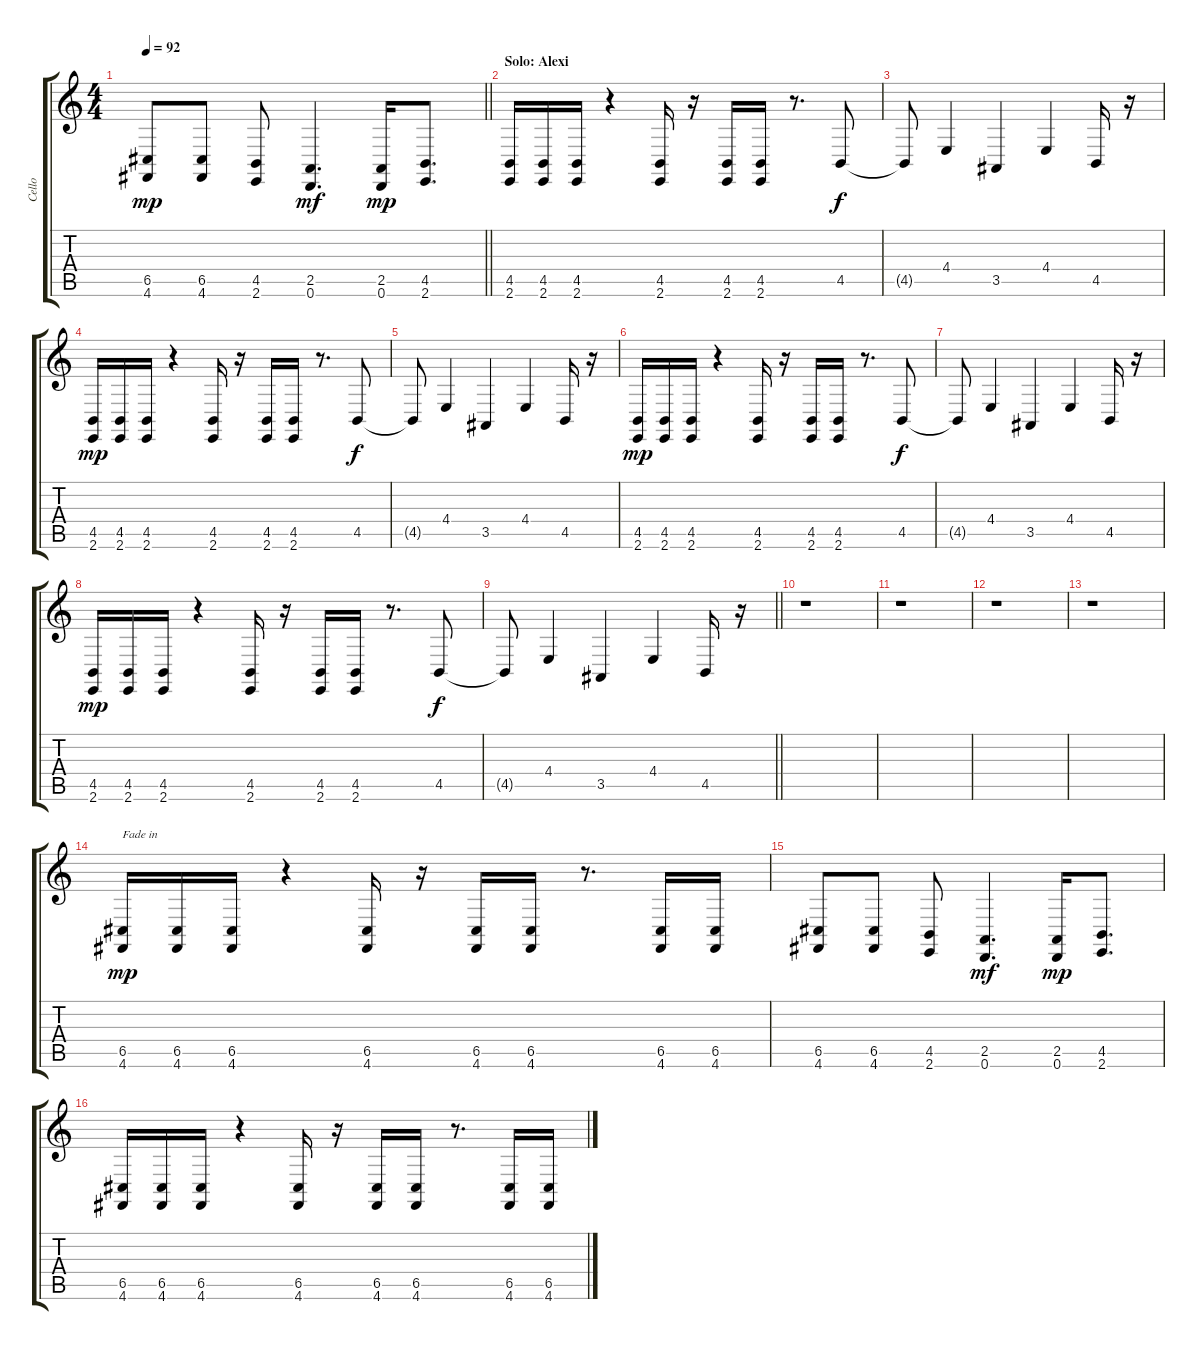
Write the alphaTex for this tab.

\track ("Cello" "Cello") {instrument cello}
\staff {score tabs}
\tuning (D4 A3 F3 C3 G2 D2) {hide}
\ts (4 4)
\tempo 92
\clef g2
\barLineRight lightlight
\ks c
(6.5 4.6).8{dy mp} (6.5 4.6).8 (4.5 2.6).8 (2.5 0.6).4{d dy mf} (2.5 0.6).16{dy mp} (4.5 2.6).8{d} |
\section ("" "Solo: Alexi")
(4.5 2.6).16{volume 12 balance 4 instrument cello} (4.5 2.6).16 (4.5 2.6).16 r.4 (4.5 2.6).16 r.16 (4.5 2.6).16 (4.5 2.6).16 r.8{d} 4.5.8{dy f} |
4.5{t}.8 4.4.4 3.5.4 4.4.4 4.5.16 r.16 |
(4.5 2.6).16{dy mp volume 12 balance 4 instrument cello} (4.5 2.6).16 (4.5 2.6).16 r.4 (4.5 2.6).16 r.16 (4.5 2.6).16 (4.5 2.6).16 r.8{d} 4.5.8{dy f} |
4.5{t}.8 4.4.4 3.5.4 4.4.4 4.5.16 r.16 |
(4.5 2.6).16{dy mp volume 12 balance 4 instrument cello} (4.5 2.6).16 (4.5 2.6).16 r.4 (4.5 2.6).16 r.16 (4.5 2.6).16 (4.5 2.6).16 r.8{d} 4.5.8{dy f} |
4.5{t}.8 4.4.4 3.5.4 4.4.4 4.5.16 r.16 |
(4.5 2.6).16{dy mp volume 12 balance 4 instrument cello} (4.5 2.6).16 (4.5 2.6).16 r.4 (4.5 2.6).16 r.16 (4.5 2.6).16 (4.5 2.6).16 r.8{d} 4.5.8{dy f} |
\barLineRight lightlight
4.5{t}.8 4.4.4 3.5.4 4.4.4 4.5.16 r.16 |
r.1 |
r.1 |
r.1 |
r.1 |
(6.5 4.6).16{txt "Fade in" dy mp volume 2} (6.5 4.6).16 (6.5 4.6).16{volume 5} r.4 (6.5 4.6).16 r.16 (6.5 4.6).16{volume 6} (6.5 4.6).16 r.8{d} (6.5 4.6).16 (6.5 4.6).16 |
(6.5 4.6).8{volume 12} (6.5 4.6).8 (4.5 2.6).8 (2.5 0.6).4{d dy mf} (2.5 0.6).16{dy mp} (4.5 2.6).8{d} |
(6.5 4.6).16 (6.5 4.6).16 (6.5 4.6).16 r.4 (6.5 4.6).16 r.16 (6.5 4.6).16 (6.5 4.6).16 r.8{d} (6.5 4.6).16 (6.5 4.6).16
